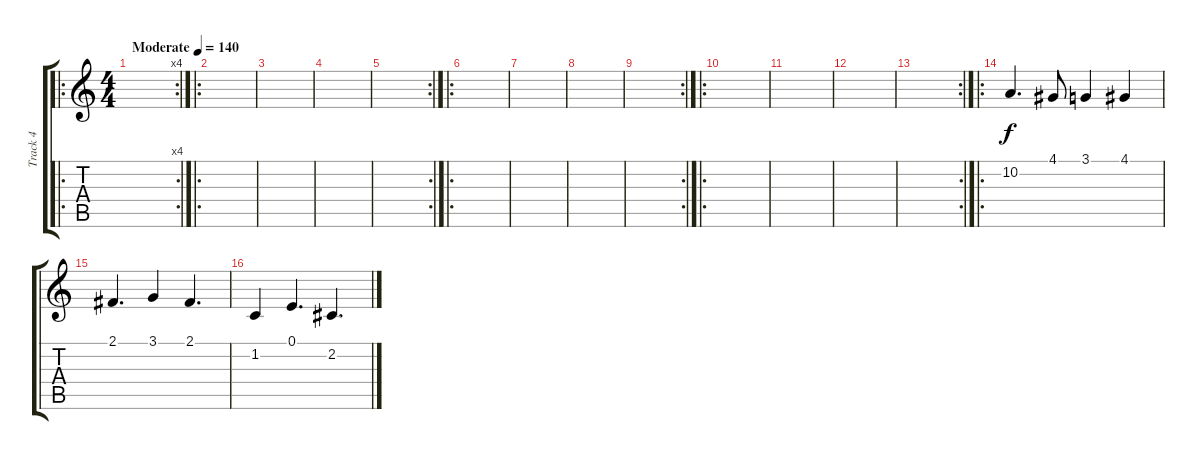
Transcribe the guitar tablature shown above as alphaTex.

\track ("Track 4" "Track 4") {instrument vibraphone}
\staff {score tabs}
\tuning (E4 B3 G3 D3 A2 E2) {hide}
\ro
\rc 4
\ts (4 4)
\tempo (140 "Moderate")
\clef g2
\ks c
|
\ro
|
|
|
\rc 2
|
\ro
|
|
|
\rc 2
|
\ro
|
|
|
\rc 2
|
\ro
10.2.4{d} 4.1.8 3.1.4 4.1.4 |
2.1.4{d} 3.1.4 2.1.4{d} |
1.2.4 0.1.4{d} 2.2.4{d}
